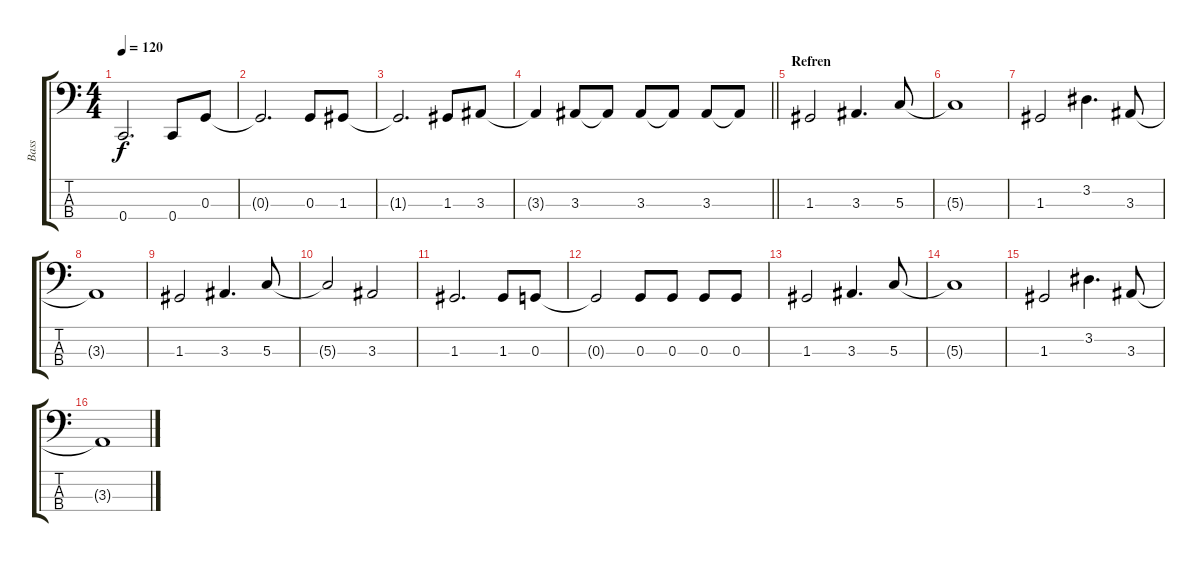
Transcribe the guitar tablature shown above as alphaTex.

\track ("Bass" "Bass") {instrument electricbasspick}
\staff {score tabs}
\tuning (F2 C2 G1 C1) {hide}
\ts (4 4)
\tempo 120
\clef f4
\ks c
0.4.2{d dy f} 0.4.8 0.3.8 |
0.3{t}.2{d} 0.3.8 1.3.8 |
1.3{t}.2{d} 1.3.8 3.3.8 |
\barLineRight lightlight
3.3{t}.4 3.3.8 3.3{t}.8 3.3.8 3.3{t}.8 3.3.8 3.3{t}.8 |
\section ("" "Refren")
1.3.2 3.3.4{d} 5.3.8 |
5.3{t}.1 |
1.3.2 3.2.4{d} 3.3.8 |
3.3{t}.1 |
1.3.2 3.3.4{d} 5.3.8 |
5.3{t}.2 3.3.2 |
1.3.2{d} 1.3.8 0.3.8 |
0.3{t}.2 0.3.8 0.3.8 0.3.8 0.3.8 |
1.3.2 3.3.4{d} 5.3.8 |
5.3{t}.1 |
1.3.2 3.2.4{d} 3.3.8 |
3.3{t}.1
